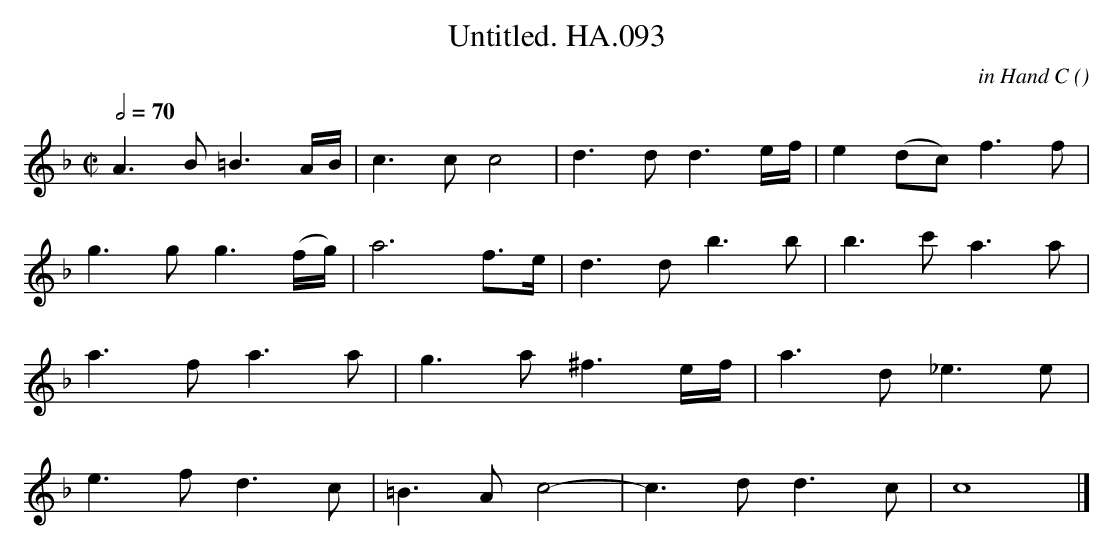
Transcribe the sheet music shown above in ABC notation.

X:1
T:Untitled. HA.093
M:C|
L:1/8
Q:1/2=70
C:in Hand C
O:
K:F
A3B=B3A/B/|c3cc4|d3dd3e/f/|e2(dc)f3f|
g3gg3(f/g/)|a6f>e|d3db3b|b3c'a3a|
a3fa3a|g3a^f3e/f/|a3d_e3e|
e3fd3c|=B3Ac4-|c3dd3c|c8|]
